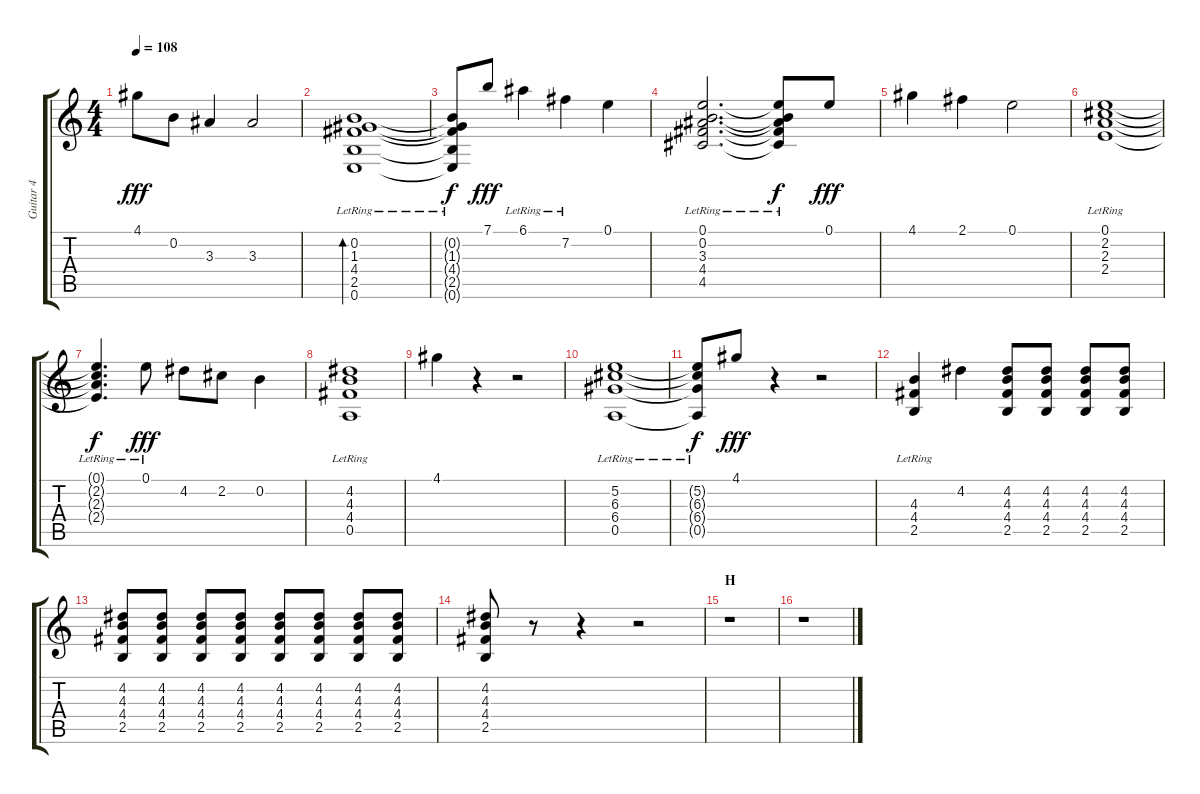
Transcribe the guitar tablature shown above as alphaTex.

\track ("Guitar 4" "Guitar 4") {instrument acousticguitarsteel}
\staff {score tabs}
\tuning (E4 B3 G3 D3 A2 E2) {hide}
\ts (4 4)
\tempo 108
\clef g2
\ks c
4.1.8{dy fff} 0.2.8 3.3.4 3.3.2 |
(0.2{lr} 1.3{lr} 4.4{lr} 2.5{lr} 0.6{lr}).1{bd 120} |
(0.2{lr t} 1.3{lr t} 4.4{lr t} 2.5{lr t} 0.6{lr t}).8{dy f} 7.1.8{dy fff} 6.1{lr}.4 7.2{lr}.4 0.1.4 |
(0.1 0.2{lr} 3.3{lr} 4.4{lr} 4.5{lr}).2{d} (0.1{t} 0.2{lr t} 3.3{lr t} 4.4{lr t} 4.5{lr t}).8{dy f} 0.1.8{dy fff} |
4.1.4 2.1.4 0.1.2 |
(0.1{lr} 2.2{lr} 2.3{lr} 2.4{lr}).1 |
(0.1{lr t} 2.2{lr t} 2.3{lr t} 2.4{lr t}).4{d dy f} 0.1{lr}.8{dy fff} 4.2.8 2.2.8 0.2.4 |
(4.2{lr} 4.3{lr} 4.4{lr} 0.5{lr}).1 |
4.1.4 r.4 r.2 |
(5.2{lr} 6.3{lr} 6.4{lr} 0.5{lr}).1 |
(5.2{lr t} 6.3{lr t} 6.4{lr t} 0.5{lr t}).8{dy f} 4.1.8{dy fff} r.4 r.2 |
(4.3{lr} 4.4{lr} 2.5{lr}).4 4.2.4 (4.2 4.3 4.4 2.5).8 (4.2 4.3 4.4 2.5).8 (4.2 4.3 4.4 2.5).8 (4.2 4.3 4.4 2.5).8 |
(4.2 4.3 4.4 2.5).8 (4.2 4.3 4.4 2.5).8 (4.2 4.3 4.4 2.5).8 (4.2 4.3 4.4 2.5).8 (4.2 4.3 4.4 2.5).8 (4.2 4.3 4.4 2.5).8 (4.2 4.3 4.4 2.5).8 (4.2 4.3 4.4 2.5).8 |
(4.2 4.3 4.4 2.5).8 r.8 r.4 r.2 |
\section ("" "H")
r.1 |
r.1
